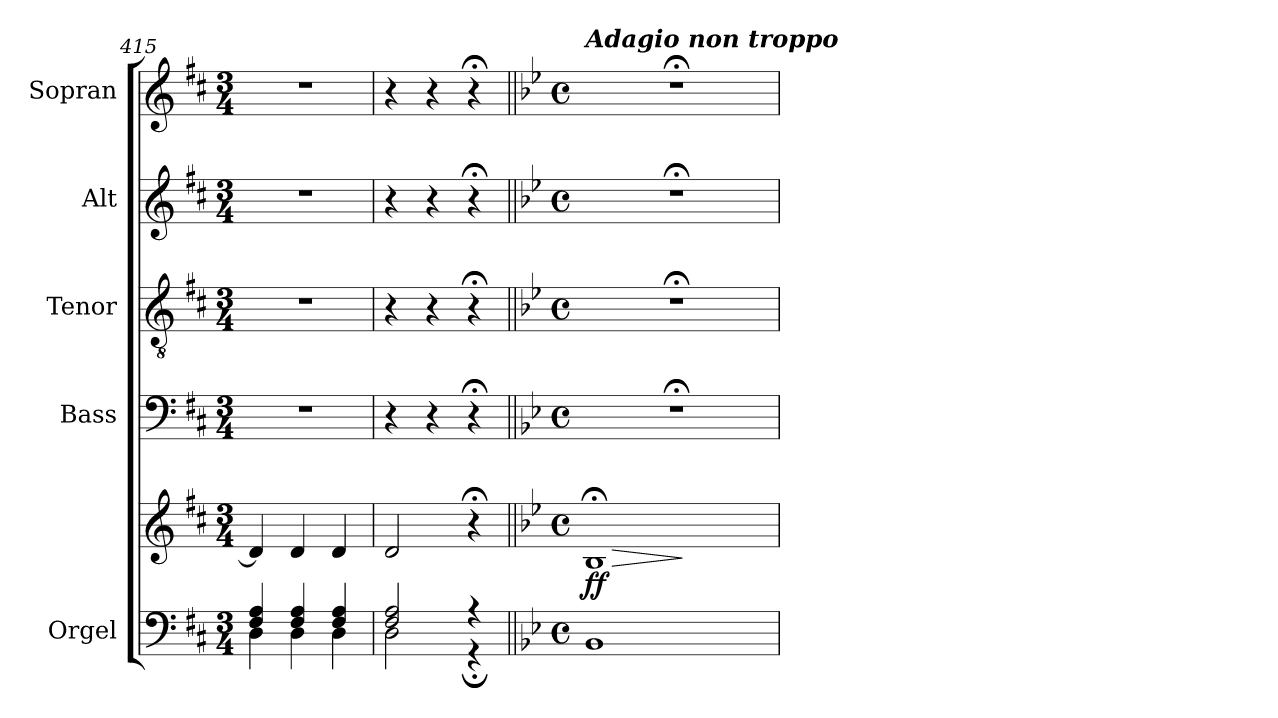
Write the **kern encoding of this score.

**kern	**kern	**dynam	**kern	**kern	**kern	**kern
*part5	*part5	*part5	*part4	*part3	*part2	*part1
*staff6	*staff5	*staff5/6	*staff4	*staff3	*staff2	*staff1
*I"Orgel	*	*	*I"Bass	*I"Tenor	*I"Alt	*I"Sopran
*I'Org.	*	*	*I'B.	*I'T.	*I'A.	*I'S.
*clefF4	*clefG2	*	*clefF4	*clefGv2	*clefG2	*clefG2
*k[f#c#]	*k[f#c#]	*	*k[f#c#]	*k[f#c#]	*k[f#c#]	*k[f#c#]
*D:	*D:	*	*D:	*D:	*D:	*D:
*M3/4	*M3/4	*	*M3/4	*M3/4	*M3/4	*M3/4
=415	=415	=415	=415	=415	=415	=415
*^	*	*	*	*	*	*
4F#/ 4A/	4D\	4d/]	.	2.r	2.r	2.r	2.r
4F#/ 4A/	4D\	4d/	.	.	.	.	.
4F#/ 4A/	4D\	4d/	.	.	.	.	.
=416	=416	=416	=416	=416	=416	=416	=416
2F#/ 2A/	2D\	2d/	.	4r	4r	4r	4r
.	.	.	.	4r	4r	4r	4r
4r	4r;<	4r;<	.	4r;<	4r;<	4r;<	4r;<
*v	*v	*	*	*	*	*	*
!!LO:LB:g=z
=417||	=417||	=417||	=417||	=417||	=417||	=417||
*k[b-e-]	*k[b-e-]	*	*k[b-e-]	*k[b-e-]	*k[b-e-]	*k[b-e-]
*B-:	*B-:	*	*B-:	*B-:	*B-:	*B-:
*M4/4	*M4/4	*	*M4/4	*M4/4	*M4/4	*M4/4
*met(c)	*met(c)	*	*met(c)	*met(c)	*met(c)	*met(c)
*^	*	*	*	*	*	*
!	!	!	!	!	!	!	!LO:TX:a:Bi:t=Adagio non troppo
!	!	!	!LO:HP:b	!	!	!	!
!	!	!	!LO:DY:n=1:b	!	!	!	!
*v	*v	*	*	*	*	*	*
1BB-	1B-;<	> ff	1r;<	1r;<	1r;<	1r;<
.	.	]	.	.	.	.
=	=	=	=	=	=	=
*-	*-	*-	*-	*-	*-	*-
